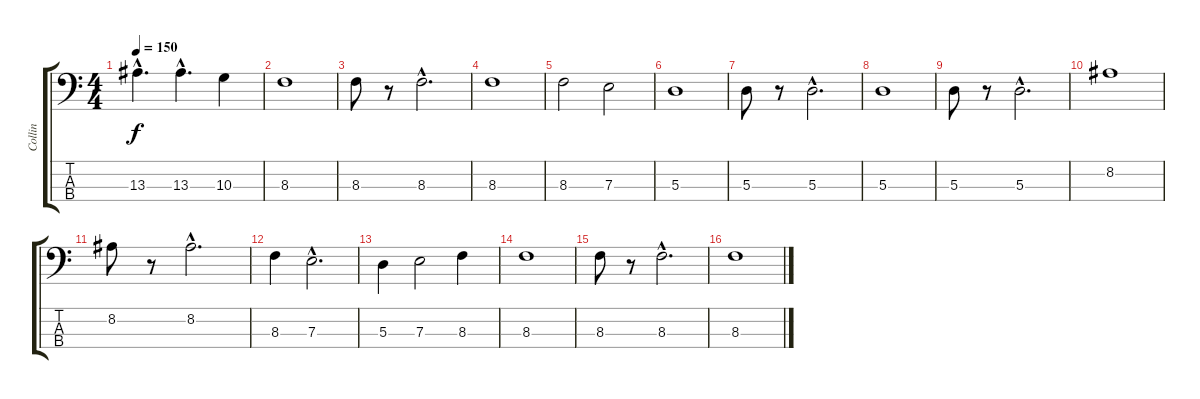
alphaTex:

\track ("Collin" "Collin") {instrument electricbassfinger}
\staff {score tabs}
\tuning (G2 D2 A1 E1) {hide}
\ts (4 4)
\tempo 150
\clef f4
\ks c
13.3{hac}.4{d dy f} 13.3{hac}.4{d} 10.3.4 |
8.3.1 |
8.3.8 r.8 8.3{hac}.2{d} |
8.3.1 |
8.3.2 7.3.2 |
5.3.1 |
5.3.8 r.8 5.3{hac}.2{d} |
5.3.1 |
5.3.8 r.8 5.3{hac}.2{d} |
8.2.1 |
8.2.8 r.8 8.2{hac}.2{d} |
8.3.4 7.3{hac}.2{d} |
5.3.4 7.3.2 8.3.4 |
8.3.1 |
8.3.8 r.8 8.3{hac}.2{d} |
8.3.1
